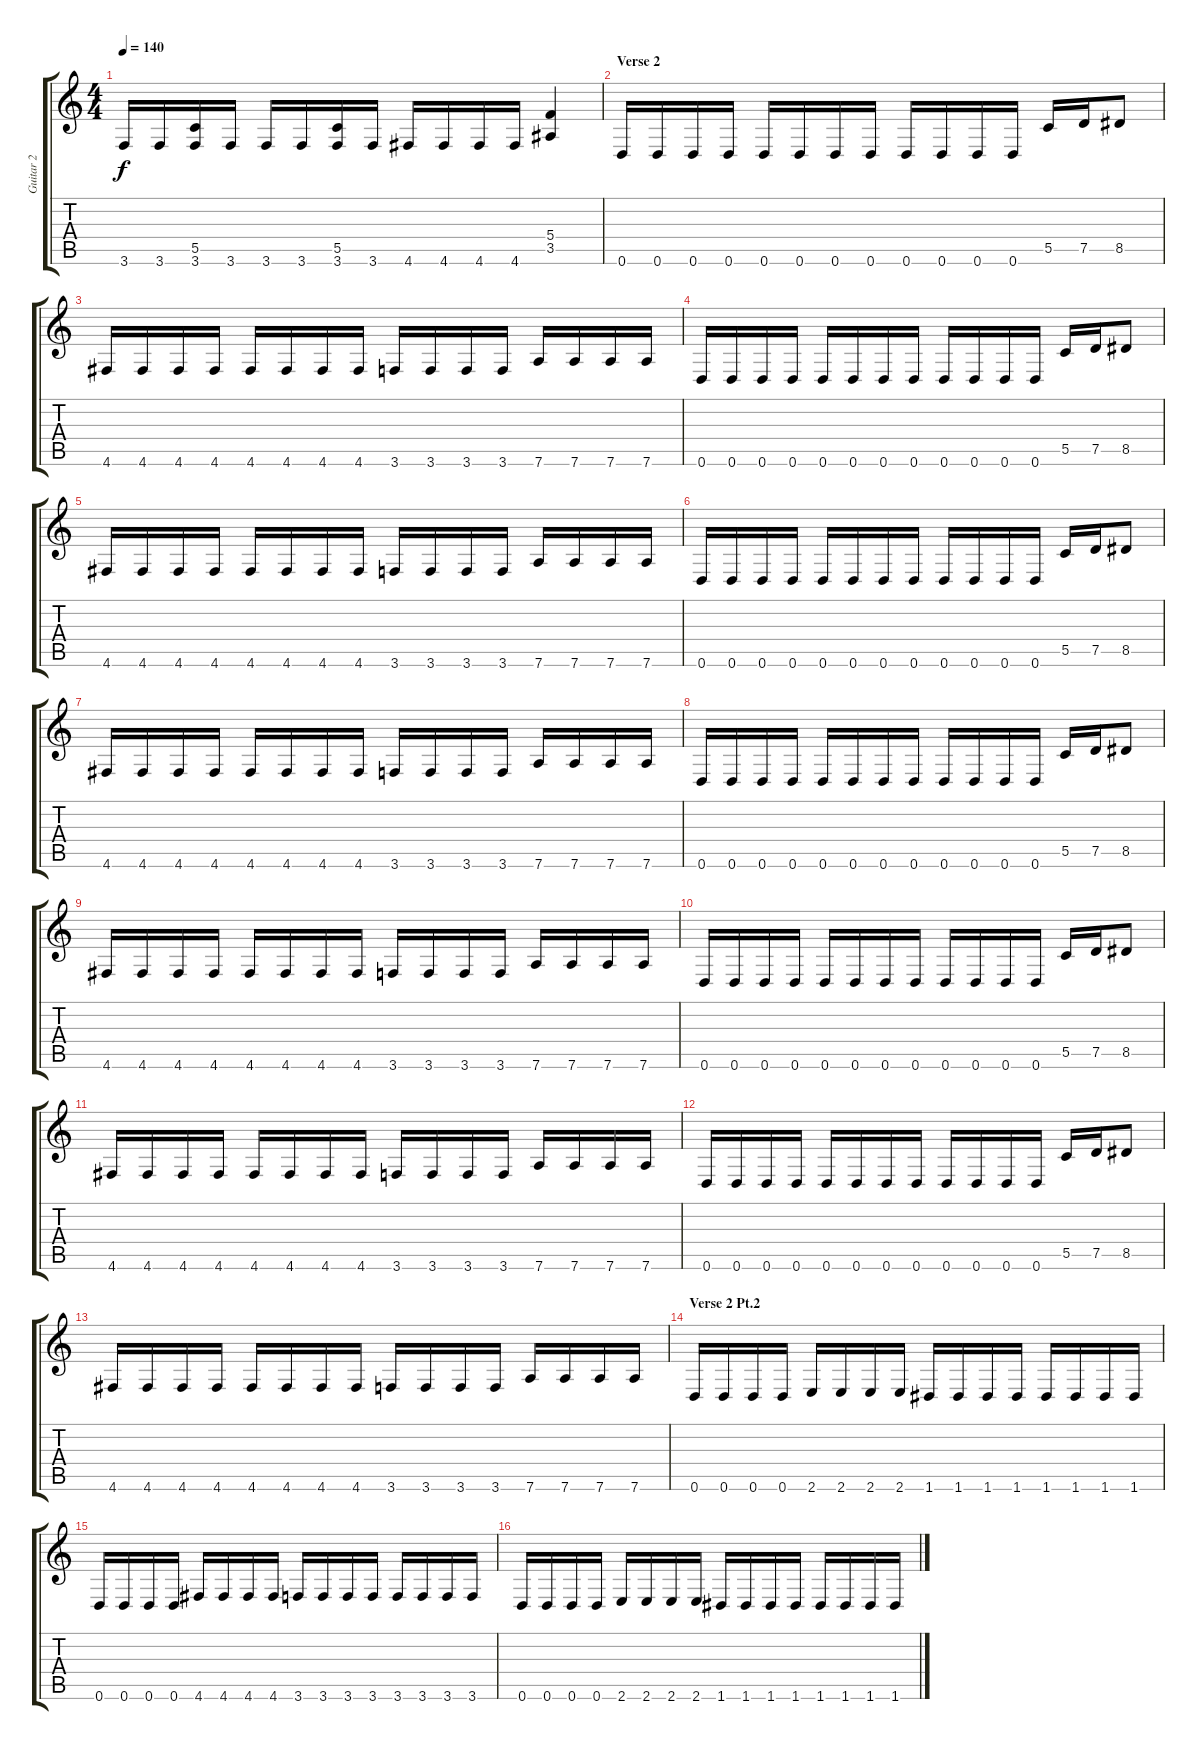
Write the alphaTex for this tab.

\track ("Guitar 2" "Guitar 2") {instrument distortionguitar}
\staff {score tabs}
\tuning (D4 A3 F3 C3 G2 D2) {hide}
\ts (4 4)
\tempo 140
\clef g2
\ks c
3.6.16{dy f} 3.6.16 (5.5 3.6).16 3.6.16 3.6.16 3.6.16 (5.5 3.6).16 3.6.16 4.6.16 4.6.16 4.6.16 4.6.16 (5.4 3.5).4 |
\section ("" "Verse 2")
0.6.16 0.6.16 0.6.16 0.6.16 0.6.16 0.6.16 0.6.16 0.6.16 0.6.16 0.6.16 0.6.16 0.6.16 5.5.16 7.5.16 8.5.8 |
4.6.16 4.6.16 4.6.16 4.6.16 4.6.16 4.6.16 4.6.16 4.6.16 3.6.16 3.6.16 3.6.16 3.6.16 7.6.16 7.6.16 7.6.16 7.6.16 |
0.6.16 0.6.16 0.6.16 0.6.16 0.6.16 0.6.16 0.6.16 0.6.16 0.6.16 0.6.16 0.6.16 0.6.16 5.5.16 7.5.16 8.5.8 |
4.6.16 4.6.16 4.6.16 4.6.16 4.6.16 4.6.16 4.6.16 4.6.16 3.6.16 3.6.16 3.6.16 3.6.16 7.6.16 7.6.16 7.6.16 7.6.16 |
0.6.16 0.6.16 0.6.16 0.6.16 0.6.16 0.6.16 0.6.16 0.6.16 0.6.16 0.6.16 0.6.16 0.6.16 5.5.16 7.5.16 8.5.8 |
4.6.16 4.6.16 4.6.16 4.6.16 4.6.16 4.6.16 4.6.16 4.6.16 3.6.16 3.6.16 3.6.16 3.6.16 7.6.16 7.6.16 7.6.16 7.6.16 |
0.6.16 0.6.16 0.6.16 0.6.16 0.6.16 0.6.16 0.6.16 0.6.16 0.6.16 0.6.16 0.6.16 0.6.16 5.5.16 7.5.16 8.5.8 |
4.6.16 4.6.16 4.6.16 4.6.16 4.6.16 4.6.16 4.6.16 4.6.16 3.6.16 3.6.16 3.6.16 3.6.16 7.6.16 7.6.16 7.6.16 7.6.16 |
0.6.16 0.6.16 0.6.16 0.6.16 0.6.16 0.6.16 0.6.16 0.6.16 0.6.16 0.6.16 0.6.16 0.6.16 5.5.16 7.5.16 8.5.8 |
4.6.16 4.6.16 4.6.16 4.6.16 4.6.16 4.6.16 4.6.16 4.6.16 3.6.16 3.6.16 3.6.16 3.6.16 7.6.16 7.6.16 7.6.16 7.6.16 |
0.6.16 0.6.16 0.6.16 0.6.16 0.6.16 0.6.16 0.6.16 0.6.16 0.6.16 0.6.16 0.6.16 0.6.16 5.5.16 7.5.16 8.5.8 |
4.6.16 4.6.16 4.6.16 4.6.16 4.6.16 4.6.16 4.6.16 4.6.16 3.6.16 3.6.16 3.6.16 3.6.16 7.6.16 7.6.16 7.6.16 7.6.16 |
\section ("" "Verse 2 Pt.2")
0.6.16 0.6.16 0.6.16 0.6.16 2.6.16 2.6.16 2.6.16 2.6.16 1.6.16 1.6.16 1.6.16 1.6.16 1.6.16 1.6.16 1.6.16 1.6.16 |
0.6.16 0.6.16 0.6.16 0.6.16 4.6.16 4.6.16 4.6.16 4.6.16 3.6.16 3.6.16 3.6.16 3.6.16 3.6.16 3.6.16 3.6.16 3.6.16 |
0.6.16 0.6.16 0.6.16 0.6.16 2.6.16 2.6.16 2.6.16 2.6.16 1.6.16 1.6.16 1.6.16 1.6.16 1.6.16 1.6.16 1.6.16 1.6.16
